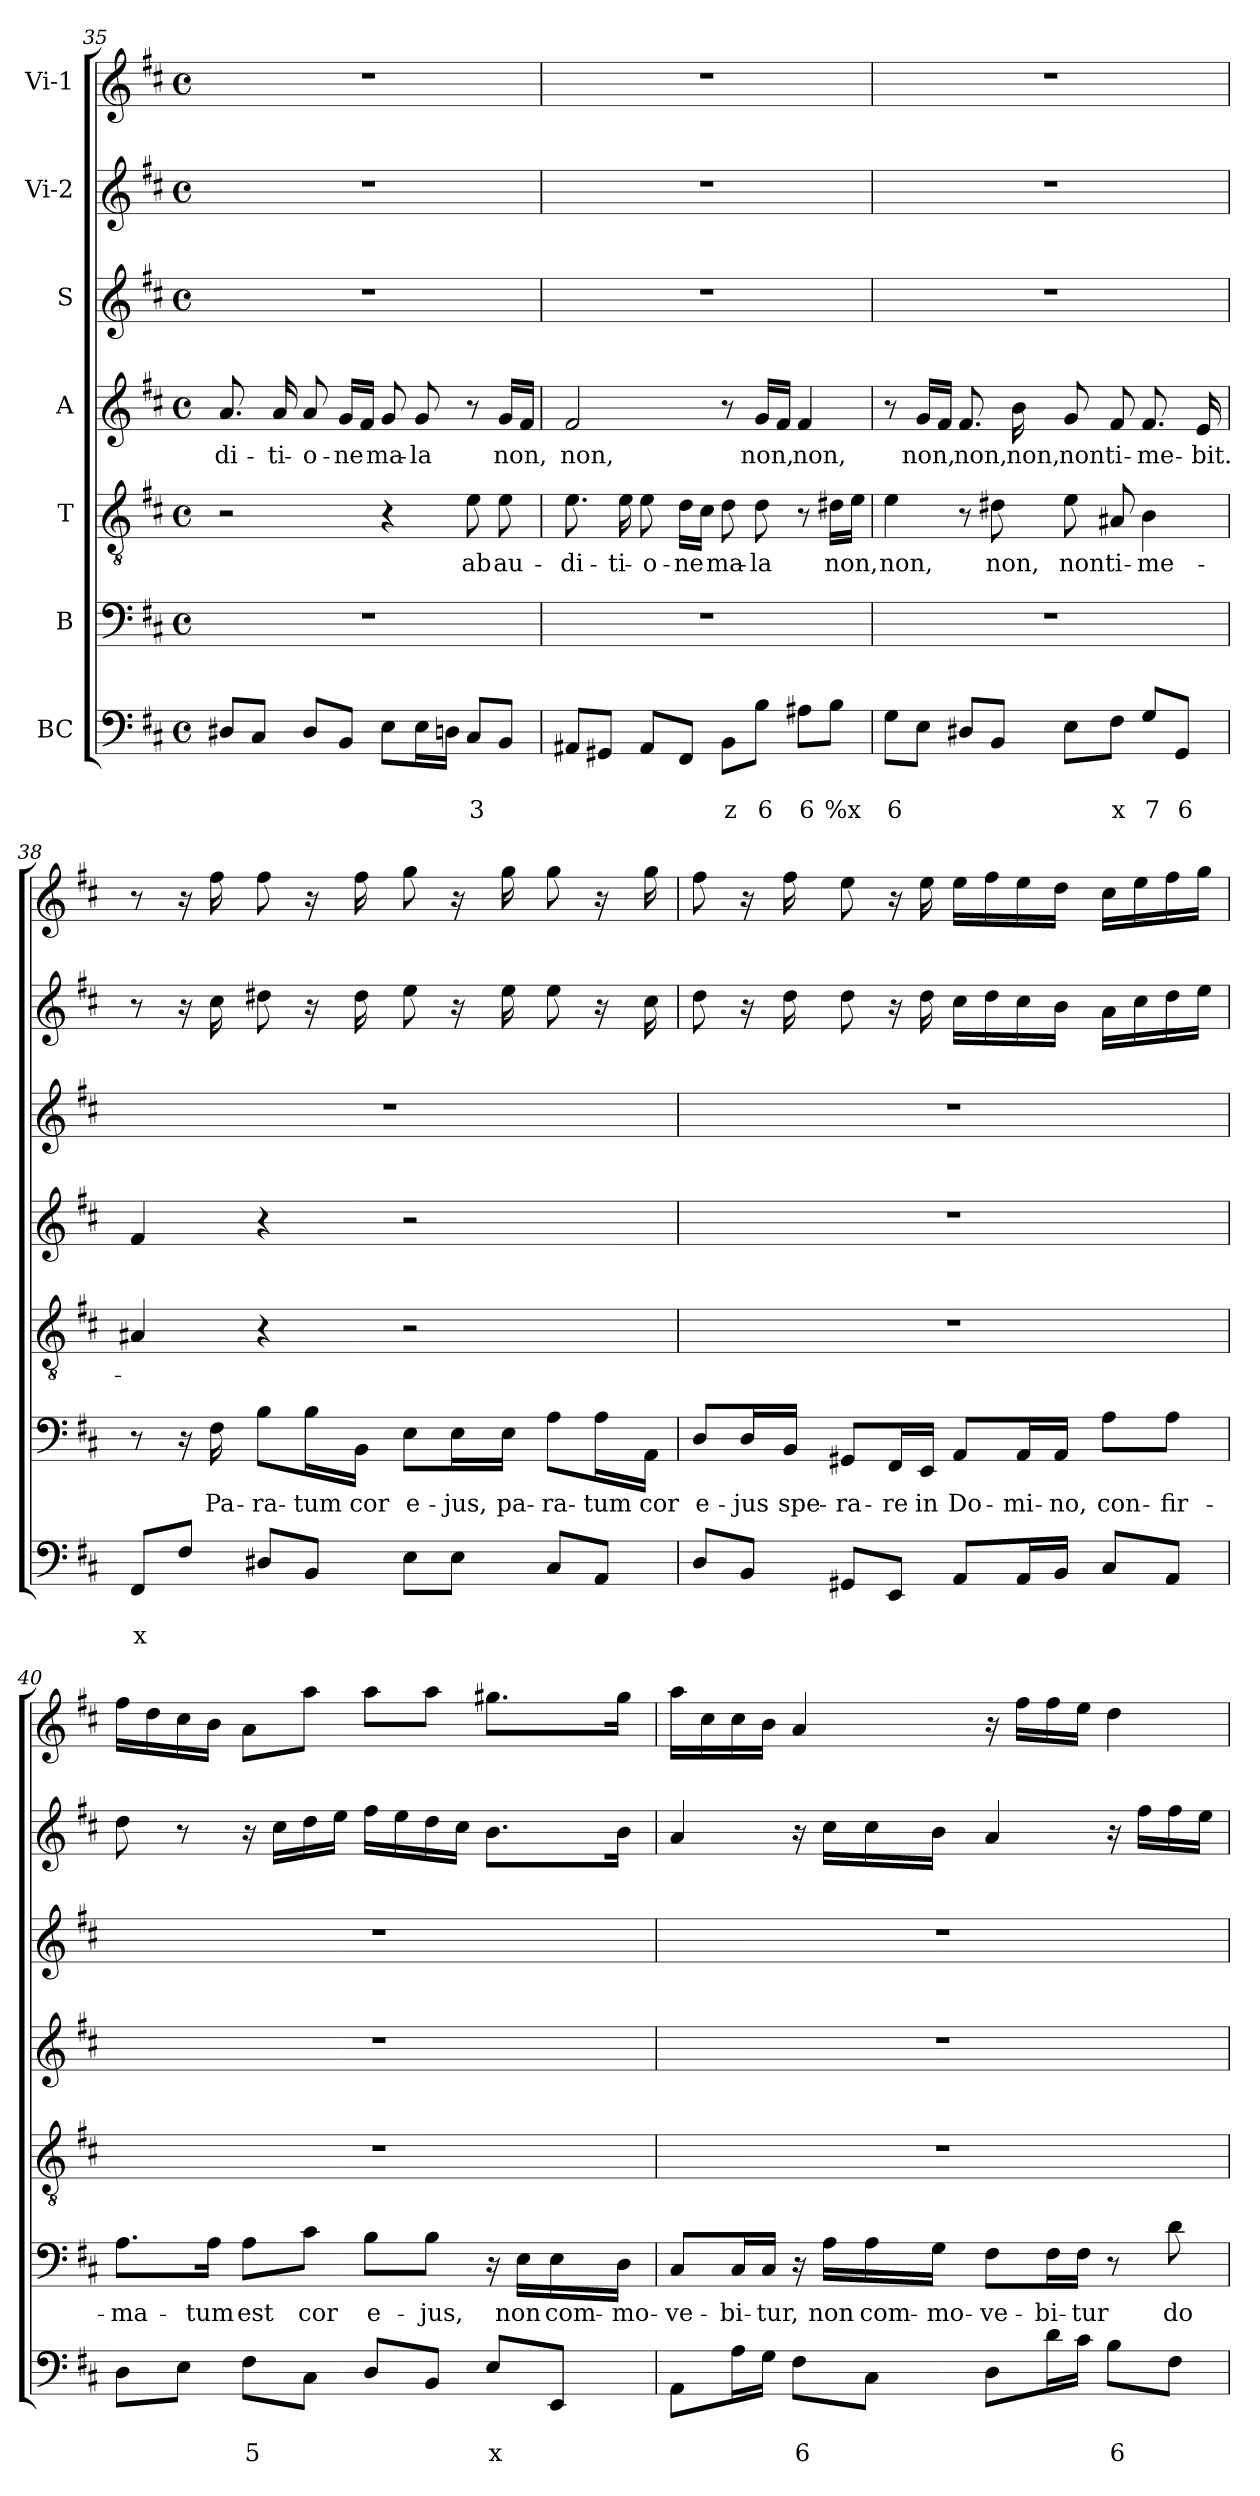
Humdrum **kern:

**kern	**text	**text	**kern	**text	**kern	**text	**kern	**text	**kern	**kern	**kern
*part7	*part7	*part7	*part6	*part6	*part5	*part5	*part4	*part4	*part3	*part2	*part1
*staff7	*staff7	*staff7	*staff6	*staff6	*staff5	*staff5	*staff4	*staff4	*staff3	*staff2	*staff1
*I"BC	*	*	*I"B	*	*I"T	*	*I"A	*	*I"S	*I"Vi-2	*I"Vi-1
*clefF4	*	*	*clefF4	*	*clefGv2	*	*clefG2	*	*clefG2	*clefG2	*clefG2
*k[f#c#]	*	*	*k[f#c#]	*	*k[f#c#]	*	*k[f#c#]	*	*k[f#c#]	*k[f#c#]	*k[f#c#]
*D:	*	*	*D:	*	*D:	*	*D:	*	*D:	*D:	*D:
*M4/4	*	*	*M4/4	*	*M4/4	*	*M4/4	*	*M4/4	*M4/4	*M4/4
*met(c)	*	*	*met(c)	*	*met(c)	*	*met(c)	*	*met(c)	*met(c)	*met(c)
=35	=35	=35	=35	=35	=35	=35	=35	=35	=35	=35	=35
!	!	!	!	!	!	!	!	!LO:LY:b	!	!	!
8D#X/L	.	.	1r	.	2r	.	8.a/	-di-	1r	1r	1r
8C#/J	.	.	.	.	.	.	.	.	.	.	.
!	!	!	!	!	!	!	!	!LO:LY:b	!	!	!
.	.	.	.	.	.	.	16a/	-ti-	.	.	.
!	!	!	!	!	!	!	!	!LO:LY:b	!	!	!
8D#/L	.	.	.	.	.	.	8a/	-o-	.	.	.
!	!	!	!	!	!	!	!	!LO:LY:b	!	!	!
8BB/J	.	.	.	.	.	.	16g/LL	-ne	.	.	.
.	.	.	.	.	.	.	16f#/JJ	.	.	.	.
!	!	!	!	!	!	!	!	!LO:LY:b	!	!	!
8E\L	.	.	.	.	4r	.	8g/	ma-	.	.	.
!	!	!	!	!	!	!	!	!LO:LY:b	!	!	!
16E\L	.	.	.	.	.	.	8g/	-la	.	.	.
16Dn\JJ	.	.	.	.	.	.	.	.	.	.	.
!	!	!LO:LY:b	!	!	!	!LO:LY:b	!	!	!	!	!
8C#/L	.	3	.	.	8e\	ab	8r	.	.	.	.
!	!	!	!	!	!	!LO:LY:b	!	!LO:LY:b	!	!	!
8BB/J	.	.	.	.	8e\	au-	16g/LL	non,	.	.	.
.	.	.	.	.	.	.	16f#/JJ	.	.	.	.
!!LO:LB:g=z
=36	=36	=36	=36	=36	=36	=36	=36	=36	=36	=36	=36
!	!	!	!	!	!	!LO:LY:b	!	!LO:LY:b	!	!	!
8AA#X/L	.	.	1r	.	8.e\	-di-	2f#/	non,	1r	1r	1r
8GG#X/J	.	.	.	.	.	.	.	.	.	.	.
!	!	!	!	!	!	!LO:LY:b	!	!	!	!	!
.	.	.	.	.	16e\	-ti-	.	.	.	.	.
!	!	!	!	!	!	!LO:LY:b	!	!	!	!	!
8AA#/L	.	.	.	.	8e\	-o-	.	.	.	.	.
!	!	!	!	!	!	!LO:LY:b	!	!	!	!	!
8FF#/J	.	.	.	.	16d\LL	-ne	.	.	.	.	.
.	.	.	.	.	16c#\JJ	.	.	.	.	.	.
!	!	!LO:LY:b	!	!	!	!LO:LY:b	!	!	!	!	!
8BB\L	.	z	.	.	8d\	ma-	8r	.	.	.	.
!	!	!LO:LY:b	!	!	!	!LO:LY:b	!	!LO:LY:b	!	!	!
8B\J	.	6	.	.	8d\	-la	16g/LL	non,	.	.	.
.	.	.	.	.	.	.	16f#/JJ	.	.	.	.
!	!	!LO:LY:b	!	!	!	!	!	!LO:LY:b	!	!	!
8A#X\L	.	6	.	.	8r	.	4f#/	non,	.	.	.
!	!	!LO:LY:b	!	!	!	!LO:LY:b	!	!	!	!	!
8B\J	.	%x	.	.	16d#X\LL	non,	.	.	.	.	.
.	.	.	.	.	16e\JJ	.	.	.	.	.	.
=37	=37	=37	=37	=37	=37	=37	=37	=37	=37	=37	=37
!	!	!LO:LY:b	!	!	!	!LO:LY:b	!	!	!	!	!
8G\L	.	6	1r	.	4e\	non,	8r	.	1r	1r	1r
!	!	!	!	!	!	!	!	!LO:LY:b	!	!	!
8E\J	.	.	.	.	.	.	16g/LL	non,	.	.	.
.	.	.	.	.	.	.	16f#/JJ	.	.	.	.
!	!	!	!	!	!	!	!	!LO:LY:b	!	!	!
8D#X/L	.	.	.	.	8r	.	8.f#/	non,	.	.	.
!	!	!	!	!	!	!LO:LY:b	!	!	!	!	!
8BB/J	.	.	.	.	8d#X\	non,	.	.	.	.	.
!	!	!	!	!	!	!	!	!LO:LY:b	!	!	!
.	.	.	.	.	.	.	16b\	non,	.	.	.
!	!	!	!	!	!	!LO:LY:b	!	!LO:LY:b	!	!	!
8E\L	.	.	.	.	8e\	non	8g/	non	.	.	.
!	!	!LO:LY:b	!	!	!	!LO:LY:b	!	!LO:LY:b	!	!	!
8F#\J	.	x	.	.	8A#X/	ti-	8f#/	ti-	.	.	.
!	!	!LO:LY:b	!	!	!	!LO:LY:b	!	!LO:LY:b	!	!	!
8G/L	.	7	.	.	4B\	-me-	8.f#/	-me-	.	.	.
!	!	!LO:LY:b	!	!	!	!	!	!	!	!	!
8GG/J	.	6	.	.	.	.	.	.	.	.	.
!	!	!	!	!	!	!	!	!LO:LY:b	!	!	!
.	.	.	.	.	.	.	16e/	-bit.	.	.	.
=38	=38	=38	=38	=38	=38	=38	=38	=38	=38	=38	=38
!	!	!LO:LY:b	!	!	!	!	!	!	!	!	!
8FF#/L	.	x	8r	.	4A#X/	.	4f#/	.	1r	8r	8r
8F#/J	.	.	16r	.	.	.	.	.	.	16r	16r
!	!	!	!	!LO:LY:b	!	!	!	!	!	!	!
.	.	.	16F#\	Pa-	.	.	.	.	.	16cc#\	16ff#\
!	!	!	!	!LO:LY:b	!	!	!	!	!	!	!
8D#X/L	.	.	8B\L	-ra-	4r	.	4r	.	.	8dd#X\	8ff#\
!	!	!	!	!LO:LY:b	!	!	!	!	!	!	!
8BB/J	.	.	16B\L	-tum	.	.	.	.	.	16r	16r
!	!	!	!	!LO:LY:b	!	!	!	!	!	!	!
.	.	.	16BB\JJ	cor	.	.	.	.	.	16dd#\	16ff#\
!	!	!	!	!LO:LY:b	!	!	!	!	!	!	!
8E\L	.	.	8E\L	e-	2r	.	2r	.	.	8ee\	8gg\
!	!	!	!	!LO:LY:b	!	!	!	!	!	!	!
8E\J	.	.	16E\L	-jus,	.	.	.	.	.	16r	16r
!	!	!	!	!LO:LY:b	!	!	!	!	!	!	!
.	.	.	16E\JJ	pa-	.	.	.	.	.	16ee\	16gg\
!	!	!	!	!LO:LY:b	!	!	!	!	!	!	!
8C#/L	.	.	8A\L	-ra-	.	.	.	.	.	8ee\	8gg\
!	!	!	!	!LO:LY:b	!	!	!	!	!	!	!
8AA/J	.	.	16A\L	-tum	.	.	.	.	.	16r	16r
!	!	!	!	!LO:LY:b	!	!	!	!	!	!	!
.	.	.	16AA\JJ	cor	.	.	.	.	.	16cc#\	16gg\
!!LO:PB:g=z
=39	=39	=39	=39	=39	=39	=39	=39	=39	=39	=39	=39
!	!	!	!	!LO:LY:b	!	!	!	!	!	!	!
8D/L	.	.	8D/L	e-	1r	.	1r	.	1r	8dd\	8ff#\
!	!	!	!	!LO:LY:b	!	!	!	!	!	!	!
8BB/J	.	.	16D/L	-jus	.	.	.	.	.	16r	16r
!	!	!	!	!LO:LY:b	!	!	!	!	!	!	!
.	.	.	16BB/JJ	spe-	.	.	.	.	.	16dd\	16ff#\
!	!	!	!	!LO:LY:b	!	!	!	!	!	!	!
8GG#X/L	.	.	8GG#X/L	-ra-	.	.	.	.	.	8dd\	8ee\
!	!	!	!	!LO:LY:b	!	!	!	!	!	!	!
8EE/J	.	.	16FF#/L	-re	.	.	.	.	.	16r	16r
!	!	!	!	!LO:LY:b	!	!	!	!	!	!	!
.	.	.	16EE/JJ	in	.	.	.	.	.	16dd\	16ee\
!	!	!	!	!LO:LY:b	!	!	!	!	!	!	!
8AA/L	.	.	8AA/L	Do-	.	.	.	.	.	16cc#\LL	16ee\LL
.	.	.	.	.	.	.	.	.	.	16dd\	16ff#\
!	!	!	!	!LO:LY:b	!	!	!	!	!	!	!
16AA/L	.	.	16AA/L	-mi-	.	.	.	.	.	16cc#\	16ee\
!	!	!	!	!LO:LY:b	!	!	!	!	!	!	!
16BB/JJ	.	.	16AA/JJ	-no,	.	.	.	.	.	16b\JJ	16dd\JJ
!	!	!	!	!LO:LY:b	!	!	!	!	!	!	!
8C#/L	.	.	8A\L	con-	.	.	.	.	.	16a\LL	16cc#\LL
.	.	.	.	.	.	.	.	.	.	16cc#\	16ee\
!	!	!	!	!LO:LY:b	!	!	!	!	!	!	!
8AA/J	.	.	8A\J	-fir-	.	.	.	.	.	16dd\	16ff#\
.	.	.	.	.	.	.	.	.	.	16ee\JJ	16gg\JJ
=40	=40	=40	=40	=40	=40	=40	=40	=40	=40	=40	=40
!	!	!	!	!LO:LY:b	!	!	!	!	!	!	!
8D\L	.	.	8.A\L	-ma-	1r	.	1r	.	1r	8dd\	16ff#\LL
.	.	.	.	.	.	.	.	.	.	.	16dd\
8E\J	.	.	.	.	.	.	.	.	.	8r	16cc#\
!	!	!	!	!LO:LY:b	!	!	!	!	!	!	!
.	.	.	16A\Jk	-tum	.	.	.	.	.	.	16b\JJ
!	!	!LO:LY:b	!	!LO:LY:b	!	!	!	!	!	!	!
8F#\L	.	5	8A\L	est	.	.	.	.	.	16r	8a\L
.	.	.	.	.	.	.	.	.	.	16cc#\LL	.
!	!	!	!	!LO:LY:b	!	!	!	!	!	!	!
8C#\J	.	.	8c#\J	cor	.	.	.	.	.	16dd\	8aa\J
.	.	.	.	.	.	.	.	.	.	16ee\JJ	.
!	!	!	!	!LO:LY:b	!	!	!	!	!	!	!
8D/L	.	.	8B\L	e-	.	.	.	.	.	16ff#\LL	8aa\L
.	.	.	.	.	.	.	.	.	.	16ee\	.
!	!	!	!	!LO:LY:b	!	!	!	!	!	!	!
8BB/J	.	.	8B\J	-jus,	.	.	.	.	.	16dd\	8aa\J
.	.	.	.	.	.	.	.	.	.	16cc#\JJ	.
!	!	!LO:LY:b	!	!	!	!	!	!	!	!	!
8E/L	.	x	16r	.	.	.	.	.	.	8.b\L	8.gg#X\L
!	!	!	!	!LO:LY:b	!	!	!	!	!	!	!
.	.	.	16E\LL	non	.	.	.	.	.	.	.
!	!	!	!	!LO:LY:b	!	!	!	!	!	!	!
8EE/J	.	.	16E\	com-	.	.	.	.	.	.	.
!	!	!	!	!LO:LY:b	!	!	!	!	!	!	!
.	.	.	16D\JJ	-mo-	.	.	.	.	.	16b\Jk	16gg#\Jk
=41	=41	=41	=41	=41	=41	=41	=41	=41	=41	=41	=41
!	!	!	!	!LO:LY:b	!	!	!	!	!	!	!
8AA\L	.	.	8C#/L	-ve-	1r	.	1r	.	1r	4a/	16aa\LL
.	.	.	.	.	.	.	.	.	.	.	16cc#\
!	!	!	!	!LO:LY:b	!	!	!	!	!	!	!
16A\L	.	.	16C#/L	-bi-	.	.	.	.	.	.	16cc#\
!	!	!	!	!LO:LY:b	!	!	!	!	!	!	!
16G\JJ	.	.	16C#/JJ	-tur,	.	.	.	.	.	.	16b\JJ
!	!	!LO:LY:b	!	!	!	!	!	!	!	!	!
8F#\L	.	6	16r	.	.	.	.	.	.	16r	4a/
!	!	!	!	!LO:LY:b	!	!	!	!	!	!	!
.	.	.	16A\LL	non	.	.	.	.	.	16cc#\LL	.
!	!	!	!	!LO:LY:b	!	!	!	!	!	!	!
8C#\J	.	.	16A\	com-	.	.	.	.	.	16cc#\	.
!	!	!	!	!LO:LY:b	!	!	!	!	!	!	!
.	.	.	16G\JJ	-mo-	.	.	.	.	.	16b\JJ	.
!	!	!	!	!LO:LY:b	!	!	!	!	!	!	!
8D\L	.	.	8F#\L	-ve-	.	.	.	.	.	4a/	16r
.	.	.	.	.	.	.	.	.	.	.	16ff#\LL
!	!	!	!	!LO:LY:b	!	!	!	!	!	!	!
16d\L	.	.	16F#\L	-bi-	.	.	.	.	.	.	16ff#\
!	!	!	!	!LO:LY:b	!	!	!	!	!	!	!
16c#\JJ	.	.	16F#\JJ	-tur	.	.	.	.	.	.	16ee\JJ
!	!	!LO:LY:b	!	!	!	!	!	!	!	!	!
8B\L	.	6	8r	.	.	.	.	.	.	16r	4dd\
.	.	.	.	.	.	.	.	.	.	16ff#\LL	.
!	!	!	!	!LO:LY:b	!	!	!	!	!	!	!
8F#\J	.	.	8d\	do-	.	.	.	.	.	16ff#\	.
.	.	.	.	.	.	.	.	.	.	16ee\JJ	.
=	=	=	=	=	=	=	=	=	=	=	=
*-	*-	*-	*-	*-	*-	*-	*-	*-	*-	*-	*-
